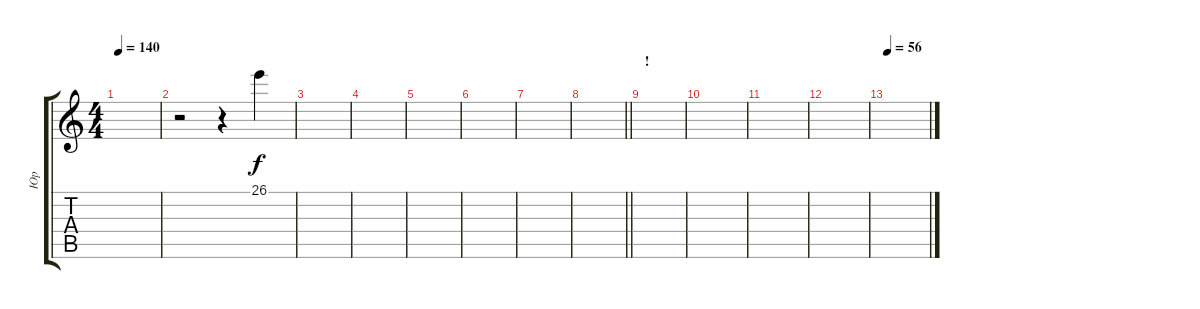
\track ("Юр" "Юр") {instrument pad2warm}
\staff {score tabs}
\tuning (D4 A3 F3 C3 G2 C2) {hide}
\ts (4 4)
\tempo 140
\clef g2
\ks c
|
r.2 r.4 26.1.4 |
|
|
|
|
|
\barLineRight lightlight
|
\section ("" "!")
|
|
|
|
\tempo 56
